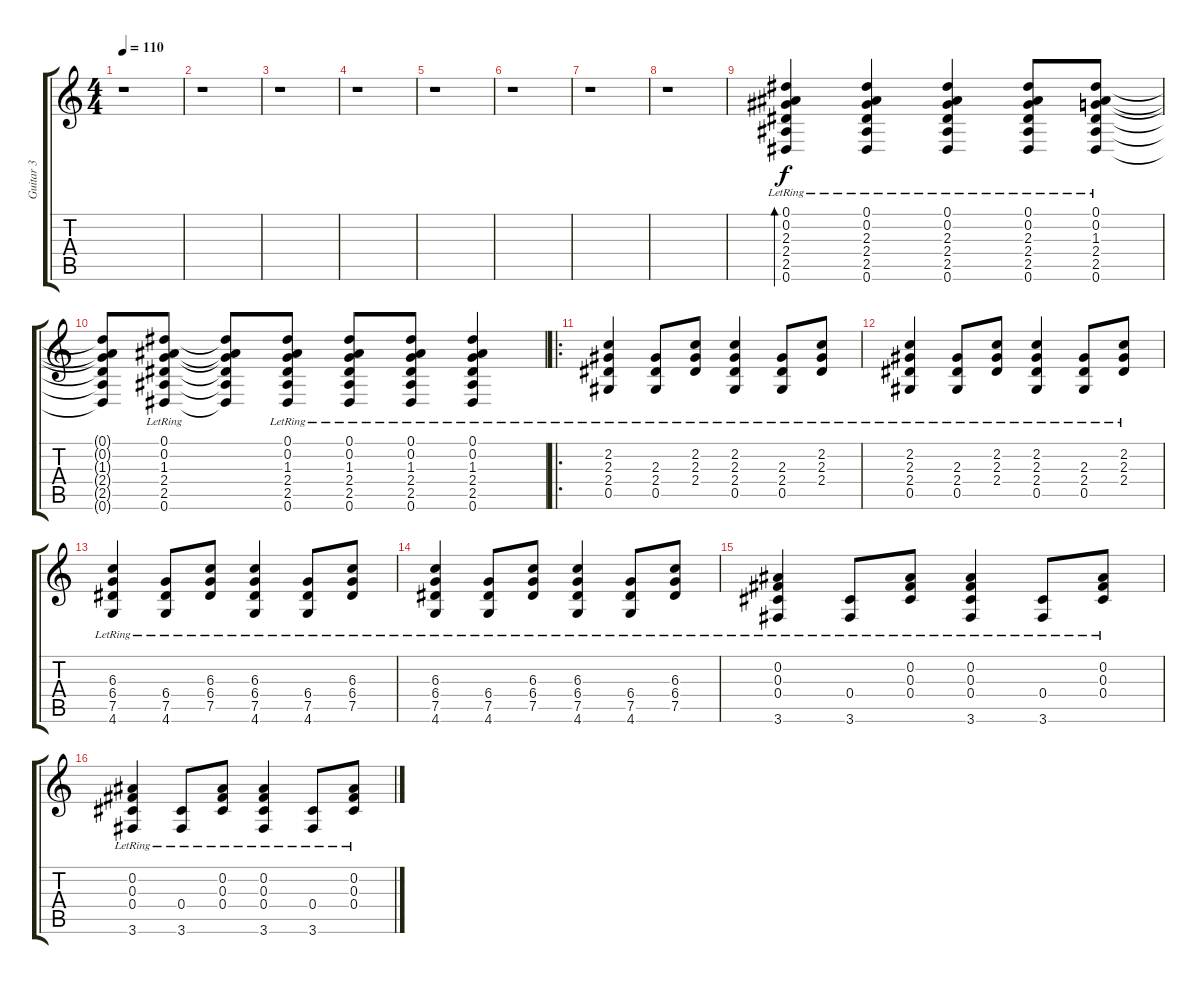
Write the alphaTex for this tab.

\track ("Guitar 3" "Guitar 3") {instrument acousticguitarsteel}
\staff {score tabs}
\tuning (Eb4 Bb3 Gb3 Db3 Ab2 Eb2) {hide}
\ts (4 4)
\tempo 110
\clef g2
\ks c
r.1{dy f instrument acousticguitarsteel} |
r.1 |
r.1 |
r.1 |
r.1 |
r.1 |
r.1 |
r.1 |
(0.1{lr} 0.2{lr} 2.3{lr} 2.4{lr} 2.5{lr} 0.6{lr}).4{bd 60} (0.1{lr} 0.2{lr} 2.3{lr} 2.4{lr} 2.5{lr} 0.6{lr}).4 (0.1{lr} 0.2{lr} 2.3{lr} 2.4{lr} 2.5{lr} 0.6{lr}).4 (0.1{lr} 0.2{lr} 2.3{lr} 2.4{lr} 2.5{lr} 0.6{lr}).8 (0.1{lr} 0.2{lr} 1.3{lr} 2.4{lr} 2.5{lr} 0.6{lr}).8 |
(0.1{t} 0.2{t} 1.3{t} 2.4{t} 2.5{t} 0.6{t}).8 (0.1{lr} 0.2{lr} 1.3{lr} 2.4{lr} 2.5{lr} 0.6{lr}).8 (0.1{t} 0.2{t} 1.3{t} 2.4{t} 2.5{t} 0.6{t}).8 (0.1{lr} 0.2{lr} 1.3{lr} 2.4{lr} 2.5{lr} 0.6{lr}).8 (0.1{lr} 0.2{lr} 1.3{lr} 2.4{lr} 2.5{lr} 0.6{lr}).8 (0.1{lr} 0.2{lr} 1.3{lr} 2.4{lr} 2.5{lr} 0.6{lr}).8 (0.1{lr} 0.2{lr} 1.3{lr} 2.4{lr} 2.5{lr} 0.6{lr}).4 |
\ro
(2.2{lr} 2.3{lr} 2.4{lr} 0.5{lr}).4 (2.3{lr} 2.4{lr} 0.5{lr}).8 (2.2{lr} 2.3{lr} 2.4{lr}).8 (2.2{lr} 2.3{lr} 2.4{lr} 0.5{lr}).4 (2.3{lr} 2.4{lr} 0.5{lr}).8 (2.2{lr} 2.3{lr} 2.4{lr}).8 |
(2.2{lr} 2.3{lr} 2.4{lr} 0.5{lr}).4 (2.3{lr} 2.4{lr} 0.5{lr}).8 (2.2{lr} 2.3{lr} 2.4{lr}).8 (2.2{lr} 2.3{lr} 2.4{lr} 0.5{lr}).4 (2.3{lr} 2.4{lr} 0.5{lr}).8 (2.2{lr} 2.3{lr} 2.4{lr}).8 |
(6.3{lr} 6.4{lr} 7.5{lr} 4.6{lr}).4 (6.4{lr} 7.5{lr} 4.6{lr}).8 (6.3{lr} 6.4{lr} 7.5{lr}).8 (6.3{lr} 6.4{lr} 7.5{lr} 4.6{lr}).4 (6.4{lr} 7.5{lr} 4.6{lr}).8 (6.3{lr} 6.4{lr} 7.5{lr}).8 |
(6.3{lr} 6.4{lr} 7.5{lr} 4.6{lr}).4 (6.4{lr} 7.5{lr} 4.6{lr}).8 (6.3{lr} 6.4{lr} 7.5{lr}).8 (6.3{lr} 6.4{lr} 7.5{lr} 4.6{lr}).4 (6.4{lr} 7.5{lr} 4.6{lr}).8 (6.3{lr} 6.4{lr} 7.5{lr}).8 |
(0.2{lr} 0.3{lr} 0.4{lr} 3.6{lr}).4 (0.4{lr} 3.6{lr}).8 (0.2{lr} 0.3{lr} 0.4{lr}).8 (0.2{lr} 0.3{lr} 0.4{lr} 3.6{lr}).4 (0.4{lr} 3.6{lr}).8 (0.2{lr} 0.3{lr} 0.4{lr}).8 |
(0.2{lr} 0.3{lr} 0.4{lr} 3.6{lr}).4 (0.4{lr} 3.6{lr}).8 (0.2{lr} 0.3{lr} 0.4{lr}).8 (0.2{lr} 0.3{lr} 0.4{lr} 3.6{lr}).4 (0.4{lr} 3.6{lr}).8 (0.2{lr} 0.3{lr} 0.4{lr}).8
